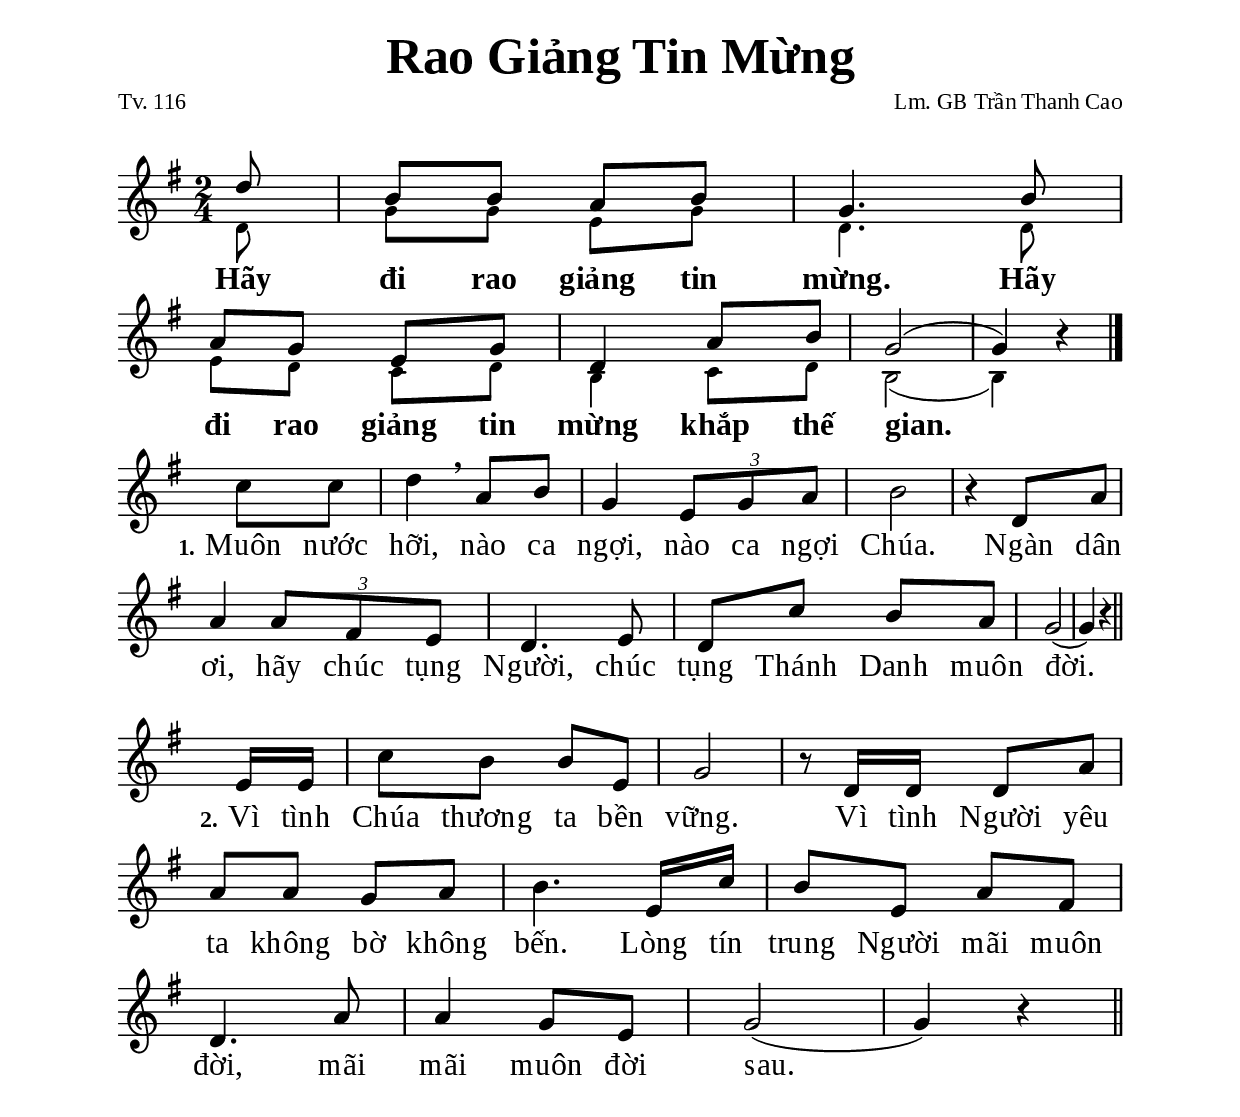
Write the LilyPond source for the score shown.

% Cài đặt chung
\version "2.20.0"
\include "english.ly"

\header {
  title = \markup { \fontsize #3 "Rao Giảng Tin Mừng" }
  poet = "Tv. 116"
  composer = "Lm. GB Trần Thanh Cao"
  arranger = " "
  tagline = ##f
}

\paper {
  #(set-paper-size "a4")
  top-margin = 10\mm
  bottom-margin = 10\mm
  left-margin = 20\mm
  right-margin = 20\mm
  indent = #0
  #(define fonts
    (make-pango-font-tree
      "Liberation Serif"
      "Liberation Serif"
      "Liberation Serif"
      (/ 20 20)))
  page-count = #1
}

% Nhạc điệp khúc
nhacDiepKhucSop = \relative c'' {
  \partial 8 d8 |
  b b a b |
  g4. b8 |
  a g e g |
  d4 a'8 b |
  g2 ( |
  g4) r \bar "|."
}

nhacDiepKhucBas = \relative c' {
  \partial 8 d8 
  g g e g |
  d4. d8 |
  e d c d |
  b4 c8 d |
  b2 ( |
  b4) r
}

% Nhạc phiên khúc
nhacPhienKhucMot = \relative c'' {
  \partial 4 c8 c |
  d4 \breathe a8 b |
  g4 \tuplet 3/2 { e8 g a } |
  b2 |
  r4 d,8 a' |
  a4 \tuplet 3/2 { a8 fs e } |
  d4. e8 |
  d c' b a |
  g2 ( |
  g4) r \bar "||"
}

nhacPhienKhucHai = \relative c' {
  \partial 8 e16 e |
  c'8 b b e, |
  g2 |
  r8 d16 d d8 a' |
  a a g a |
  b4. e,16 c' |
  b8 e, a fs |
  d4. a'8 |
  a4 g8 e |
  g2 ( |
  g4) r \bar "||"
}

% Lời điệp khúc
loiDiepKhuc = \lyricmode {
  Hãy đi rao giảng tin mừng.
  Hãy đi rao giảng tin mừng khắp thế gian.
}

% Lời phiên khúc
loiPhienKhucMot = \lyricmode {
  \set stanza = #"1."
  Muôn nước hỡi, nào ca ngợi, nào ca ngợi Chúa.
  Ngàn dân ơi, hãy chúc tụng Người,
  chúc tụng Thánh Danh muôn đời.
}

loiPhienKhucHai = \lyricmode {
  \set stanza = #"2."
  Vì tình Chúa thương ta bền vững.
  Vì tình Người yêu ta không bờ không bến.
  Lòng tín trung Người mãi muôn đời, mãi mãi muôn đời sau.
}


% Dàn trang
\score {
  \new ChoirStaff <<
    \new Staff = diepKhuc \with {
        \consists "Merge_rests_engraver"
        \magnifyStaff #(magstep +1)
      }
      <<
      \new Voice = beSop {
        \voiceOne \key g \major \time 2/4 \nhacDiepKhucSop
      }
      \new Voice = beBas {
        \override NoteHead.font-size = #-2
        \voiceTwo \key g \major \time 2/4 \nhacDiepKhucBas
      }
    >>
    \new Lyrics \lyricsto beSop \loiDiepKhuc
  >>
  \layout {
    \override Lyrics.LyricText.font-series = #'bold
    \override Lyrics.LyricText.font-size = #+3
    \override Lyrics.LyricSpace.minimum-distance = #4.0
    \override Score.BarNumber.break-visibility = ##(#f #f #f)
    \override Score.SpacingSpanner.uniform-stretching = ##t
  }
}

\score {
  \new ChoirStaff <<
    \new Staff = phienKhuc \with {
        \magnifyStaff #(magstep +1)
      }
      <<
      \new Voice = beSop {
        \key g \major \time 2/4 \nhacPhienKhucMot
      }
    >>
    \new Lyrics \lyricsto beSop \loiPhienKhucMot
  >>
  \layout {
    \override Staff.TimeSignature.transparent = ##t
    \override Lyrics.LyricText.font-size = #+3
    \override Lyrics.LyricSpace.minimum-distance = #2.0
    \override Score.BarNumber.break-visibility = ##(#f #f #f)
    \override Score.SpacingSpanner.uniform-stretching = ##t
  }
}

\score {
  \new ChoirStaff <<
    \new Staff = phienKhuc \with {
        \magnifyStaff #(magstep +1)
      }
      <<
      \new Voice = beSop {
        \key g \major \time 2/4 \nhacPhienKhucHai
      }
    >>
    \new Lyrics \lyricsto beSop \loiPhienKhucHai
  >>
  \layout {
    \override Staff.TimeSignature.transparent = ##t
    \override Lyrics.LyricText.font-size = #+3
    \override Lyrics.LyricSpace.minimum-distance = #2.0
    \override Score.BarNumber.break-visibility = ##(#f #f #f)
    \override Score.SpacingSpanner.uniform-stretching = ##t
  }
}
